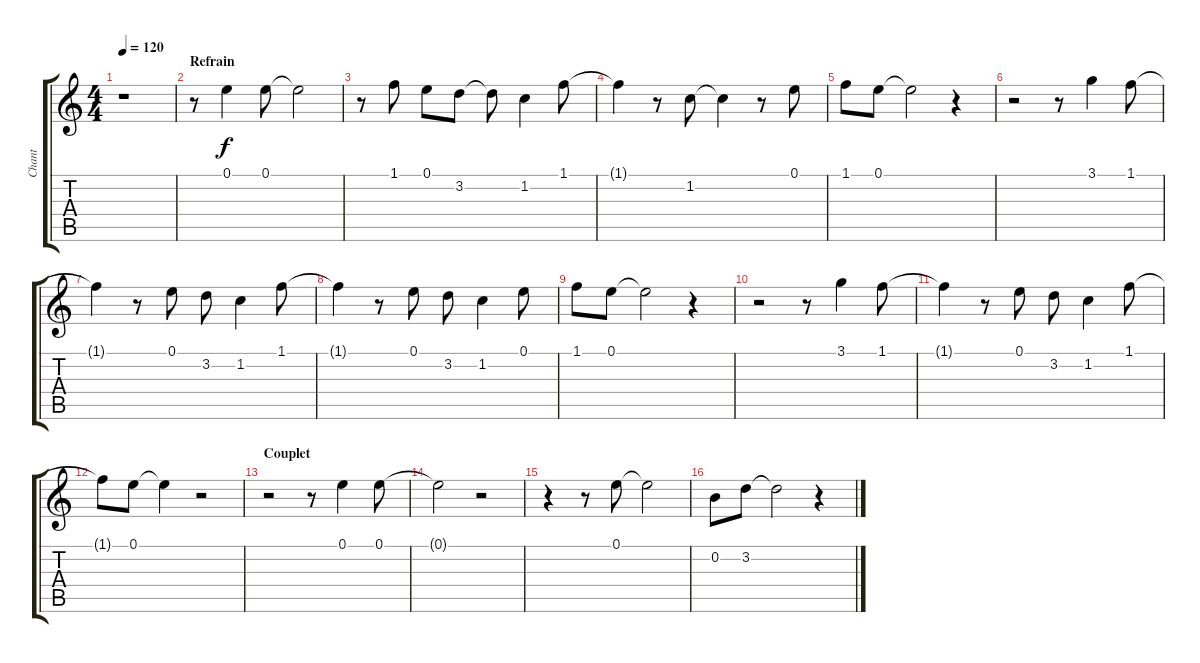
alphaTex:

\track ("Chant" "Chant") {instrument distortionguitar}
\staff {score tabs}
\tuning (E4 B3 G3 D3 A2 E2) {hide}
\ts (4 4)
\tempo 120
\clef g2
\ks c
r.1{dy f} |
\section ("" "Refrain")
r.8 0.1.4 0.1.8 0.1{t}.2 |
r.8 1.1.8 0.1.8 3.2.8 3.2{t}.8 1.2.4 1.1.8 |
1.1{t}.4 r.8 1.2.8 1.2{t}.4 r.8 0.1.8 |
1.1.8 0.1.8 0.1{t}.2 r.4 |
r.2 r.8 3.1.4 1.1.8 |
1.1{t}.4 r.8 0.1.8 3.2.8 1.2.4 1.1.8 |
1.1{t}.4 r.8 0.1.8 3.2.8 1.2.4 0.1.8 |
1.1.8 0.1.8 0.1{t}.2 r.4 |
r.2 r.8 3.1.4 1.1.8 |
1.1{t}.4 r.8 0.1.8 3.2.8 1.2.4 1.1.8 |
1.1{t}.8 0.1.8 0.1{t}.4 r.2 |
\section ("" "Couplet")
r.2 r.8 0.1.4 0.1.8 |
0.1{t}.2 r.2 |
r.4 r.8 0.1.8 0.1{t}.2 |
0.2.8 3.2.8 3.2{t}.2 r.4
